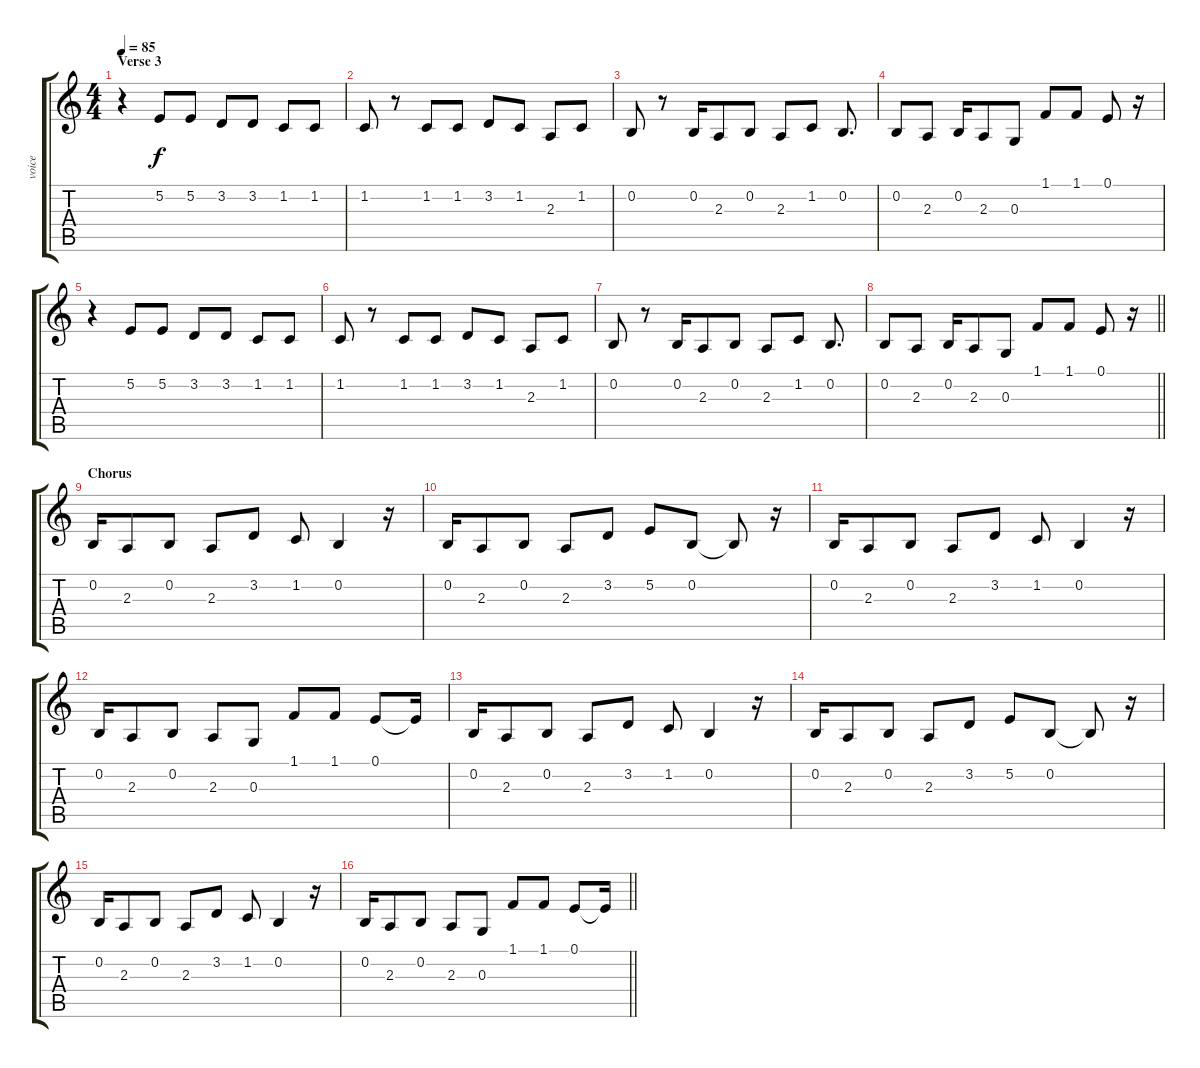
\track ("voice" "voice") {instrument lead1square}
\staff {score tabs}
\tuning (E4 B3 G3 D3 A2 E2) {hide}
\ts (4 4)
\section ("" "Verse 3")
\tempo 85
\clef g2
\ks c
r.4{dy f} 5.2.8 5.2.8 3.2.8 3.2.8 1.2.8 1.2.8 |
1.2.8 r.8 1.2.8 1.2.8 3.2.8 1.2.8 2.3.8 1.2.8 |
0.2.8 r.8 0.2.16 2.3.8 0.2.8 2.3.8 1.2.8 0.2.8{d} |
0.2.8 2.3.8 0.2.16 2.3.8 0.3.8 1.1.8 1.1.8 0.1.8 r.16 |
r.4 5.2.8 5.2.8 3.2.8 3.2.8 1.2.8 1.2.8 |
1.2.8 r.8 1.2.8 1.2.8 3.2.8 1.2.8 2.3.8 1.2.8 |
0.2.8 r.8 0.2.16 2.3.8 0.2.8 2.3.8 1.2.8 0.2.8{d} |
\barLineRight lightlight
0.2.8 2.3.8 0.2.16 2.3.8 0.3.8 1.1.8 1.1.8 0.1.8 r.16 |
\section ("" "Chorus")
0.2.16 2.3.8 0.2.8 2.3.8 3.2.8 1.2.8 0.2.4 r.16 |
0.2.16 2.3.8 0.2.8 2.3.8 3.2.8 5.2.8 0.2.8 0.2{t}.8 r.16 |
0.2.16 2.3.8 0.2.8 2.3.8 3.2.8 1.2.8 0.2.4 r.16 |
0.2.16 2.3.8 0.2.8 2.3.8 0.3.8 1.1.8 1.1.8 0.1.8 0.1{t}.16 |
0.2.16 2.3.8 0.2.8 2.3.8 3.2.8 1.2.8 0.2.4 r.16 |
0.2.16 2.3.8 0.2.8 2.3.8 3.2.8 5.2.8 0.2.8 0.2{t}.8 r.16 |
0.2.16 2.3.8 0.2.8 2.3.8 3.2.8 1.2.8 0.2.4 r.16 |
\barLineRight lightlight
0.2.16 2.3.8 0.2.8 2.3.8 0.3.8 1.1.8 1.1.8 0.1.8 0.1{t}.16
